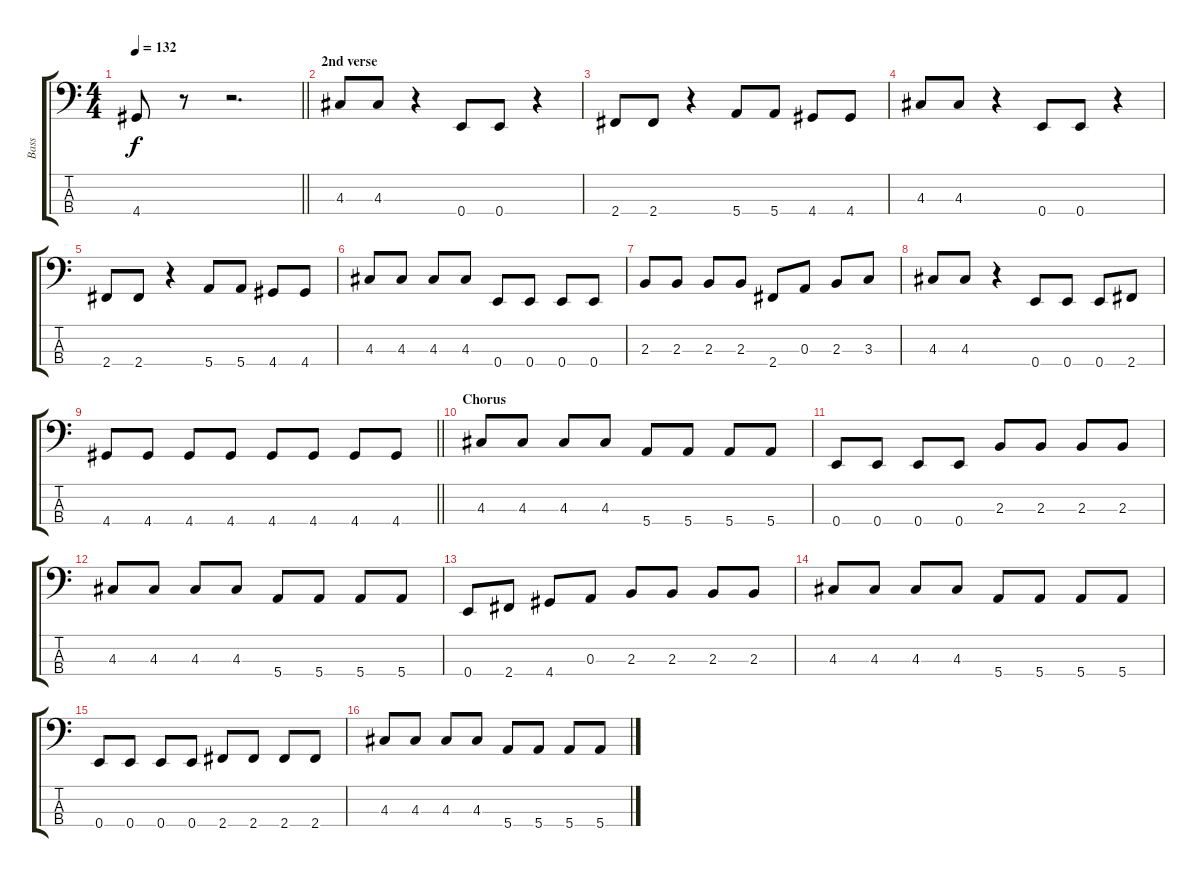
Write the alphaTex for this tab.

\track ("Bass" "Bass") {instrument electricbasspick}
\staff {score tabs}
\tuning (G2 D2 A1 E1) {hide}
\ts (4 4)
\tempo 132
\clef f4
\barLineRight lightlight
\ks c
4.4.8{dy f} r.8 r.2{d} |
\section ("" "2nd verse")
4.3.8 4.3.8 r.4 0.4.8 0.4.8 r.4 |
2.4.8 2.4.8 r.4 5.4.8 5.4.8 4.4.8 4.4.8 |
4.3.8 4.3.8 r.4 0.4.8 0.4.8 r.4 |
2.4.8 2.4.8 r.4 5.4.8 5.4.8 4.4.8 4.4.8 |
4.3.8 4.3.8 4.3.8 4.3.8 0.4.8 0.4.8 0.4.8 0.4.8 |
2.3.8 2.3.8 2.3.8 2.3.8 2.4.8 0.3.8 2.3.8 3.3.8 |
4.3.8 4.3.8 r.4 0.4.8 0.4.8 0.4.8 2.4.8 |
\barLineRight lightlight
4.4.8 4.4.8 4.4.8 4.4.8 4.4.8 4.4.8 4.4.8 4.4.8 |
\section ("" "Chorus")
4.3.8 4.3.8 4.3.8 4.3.8 5.4.8 5.4.8 5.4.8 5.4.8 |
0.4.8 0.4.8 0.4.8 0.4.8 2.3.8 2.3.8 2.3.8 2.3.8 |
4.3.8 4.3.8 4.3.8 4.3.8 5.4.8 5.4.8 5.4.8 5.4.8 |
0.4.8 2.4.8 4.4.8 0.3.8 2.3.8 2.3.8 2.3.8 2.3.8 |
4.3.8 4.3.8 4.3.8 4.3.8 5.4.8 5.4.8 5.4.8 5.4.8 |
0.4.8 0.4.8 0.4.8 0.4.8 2.4.8 2.4.8 2.4.8 2.4.8 |
4.3.8 4.3.8 4.3.8 4.3.8 5.4.8 5.4.8 5.4.8 5.4.8
